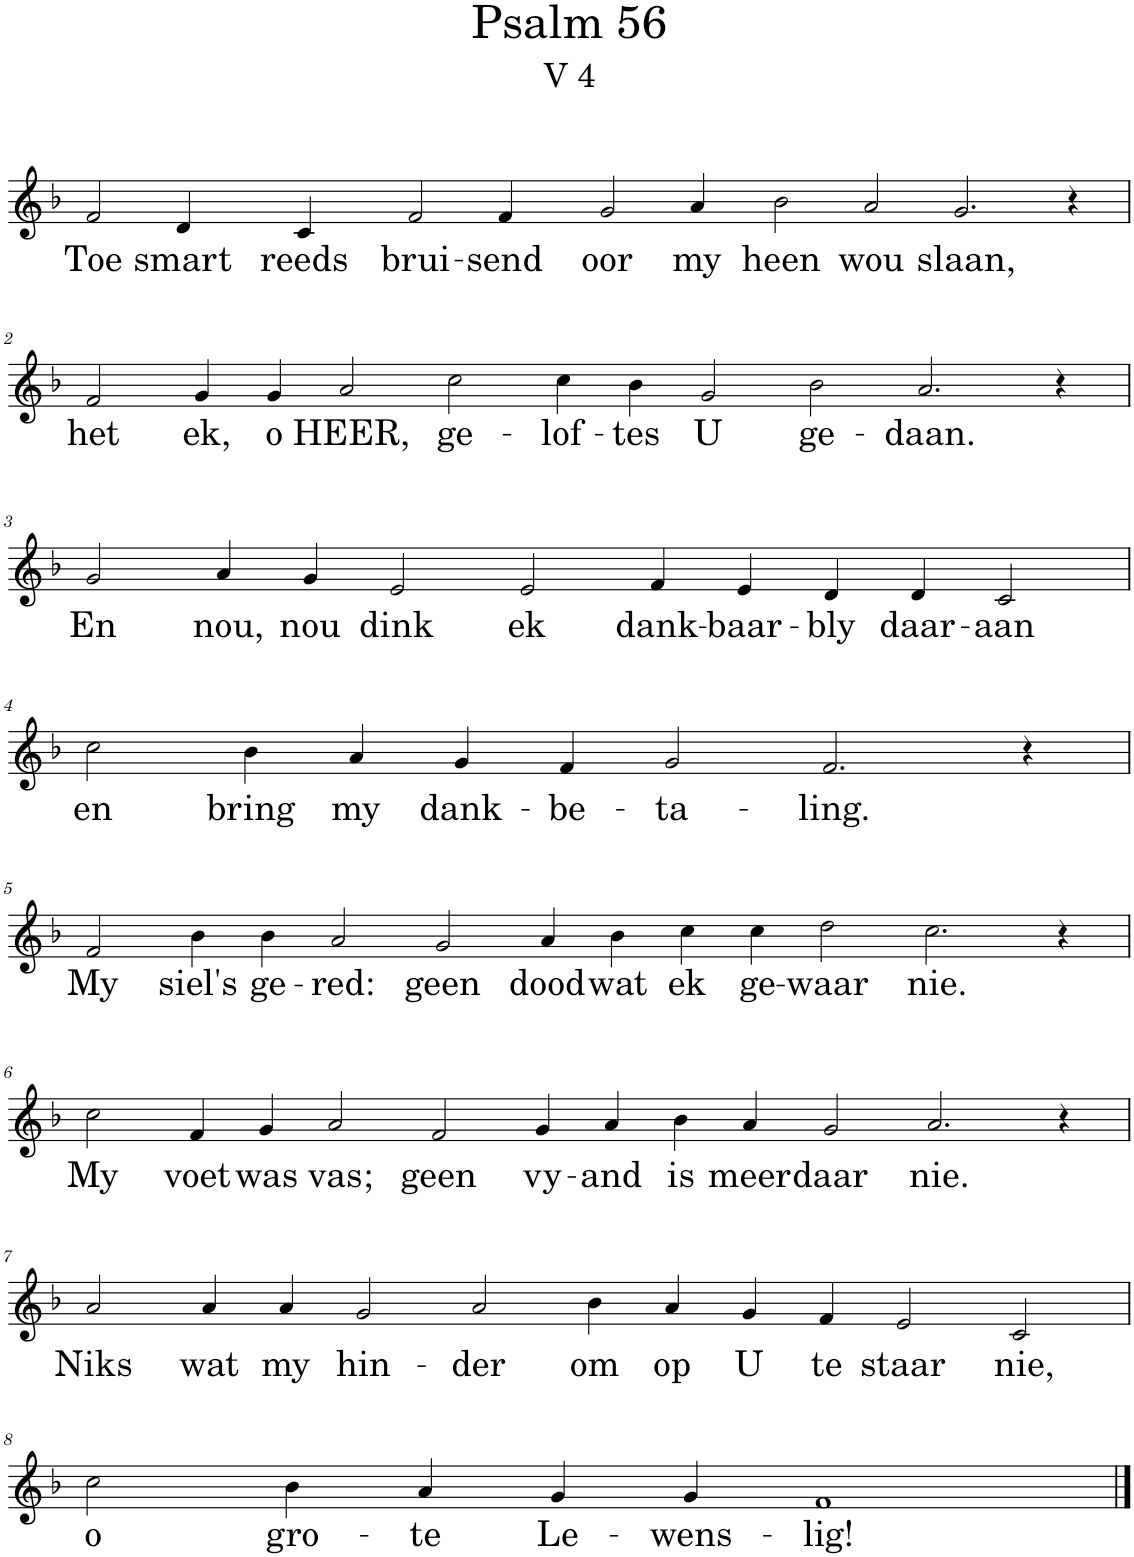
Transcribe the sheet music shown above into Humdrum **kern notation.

**kern	**text
*part1	*part1
*staff1	*staff1
*I"Pipe Organ	*
*I'Org.	*
*clefG2	*
*k[b-]	*
*M18/4	*
=1	=1
!	!LO:LY:b
2f/	Toe
!	!LO:LY:b
4d/	smart
!	!LO:LY:b
4c/	reeds
!	!LO:LY:b
2f/	brui-
!	!LO:LY:b
4f/	-send
!	!LO:LY:b
2g/	oor
!	!LO:LY:b
4a/	my
!	!LO:LY:b
2b-\	heen
!	!LO:LY:b
2a/	wou
!	!LO:LY:b
2.g/	slaan,
4r	.
!!LO:LB:g=z
=2	=2
!	!LO:LY:b
2f/	het
!	!LO:LY:b
4g/	ek,
!	!LO:LY:b
4g/	o
!	!LO:LY:b
2a/	HEER,
!	!LO:LY:b
2cc\	ge-
!	!LO:LY:b
4cc\	-lof-
!	!LO:LY:b
4b-\	-tes
!	!LO:LY:b
2g/	U
!	!LO:LY:b
2b-\	ge-
!	!LO:LY:b
2.a/	-daan.
4r	.
!!LO:LB:g=z
=3	=3
*M14/4	*
!	!LO:LY:b
2g/	En
!	!LO:LY:b
4a/	nou,
!	!LO:LY:b
4g/	nou
!	!LO:LY:b
2e/	dink
!	!LO:LY:b
2e/	ek
!	!LO:LY:b
4f/	dank-
!	!LO:LY:b
4e/	-baar-
!	!LO:LY:b
4d/	-bly
!	!LO:LY:b
4d/	daar-
!	!LO:LY:b
2c/	-aan
!!LO:LB:g=z
=4	=4
*M12/4	*
!	!LO:LY:b
2cc\	en
!	!LO:LY:b
4b-\	bring
!	!LO:LY:b
4a/	my
!	!LO:LY:b
4g/	dank-
!	!LO:LY:b
4f/	-be-
!	!LO:LY:b
2g/	-ta-
!	!LO:LY:b
2.f/	-ling.
4r	.
!!LO:LB:g=z
=5	=5
*M18/4	*
!	!LO:LY:b
2f/	My
!	!LO:LY:b
4b-\	siel's
!	!LO:LY:b
4b-\	ge-
!	!LO:LY:b
2a/	-red:
!	!LO:LY:b
2g/	geen
!	!LO:LY:b
4a/	dood
!	!LO:LY:b
4b-\	wat
!	!LO:LY:b
4cc\	ek
!	!LO:LY:b
4cc\	ge-
!	!LO:LY:b
2dd\	-waar
!	!LO:LY:b
2.cc\	nie.
4r	.
!!LO:LB:g=z
=6	=6
!	!LO:LY:b
2cc\	My
!	!LO:LY:b
4f/	voet
!	!LO:LY:b
4g/	was
!	!LO:LY:b
2a/	vas;
!	!LO:LY:b
2f/	geen
!	!LO:LY:b
4g/	vy-
!	!LO:LY:b
4a/	-and
!	!LO:LY:b
4b-\	is
!	!LO:LY:b
4a/	meer
!	!LO:LY:b
2g/	daar
!	!LO:LY:b
2.a/	nie.
4r	.
!!LO:LB:g=z
=7	=7
*M16/4	*
!	!LO:LY:b
2a/	Niks
!	!LO:LY:b
4a/	wat
!	!LO:LY:b
4a/	my
!	!LO:LY:b
2g/	hin-
!	!LO:LY:b
2a/	-der
!	!LO:LY:b
4b-\	om
!	!LO:LY:b
4a/	op
!	!LO:LY:b
4g/	U
!	!LO:LY:b
4f/	te
!	!LO:LY:b
2e/	staar
!	!LO:LY:b
2c/	nie,
!!LO:LB:g=z
=8	=8
*M10/4	*
!	!LO:LY:b
2cc\	o
!	!LO:LY:b
4b-\	gro-
!	!LO:LY:b
4a/	-te
!	!LO:LY:b
4g/	Le-
!	!LO:LY:b
4g/	-wens-
!	!LO:LY:b
1f	-lig!
==	==
*-	*-
